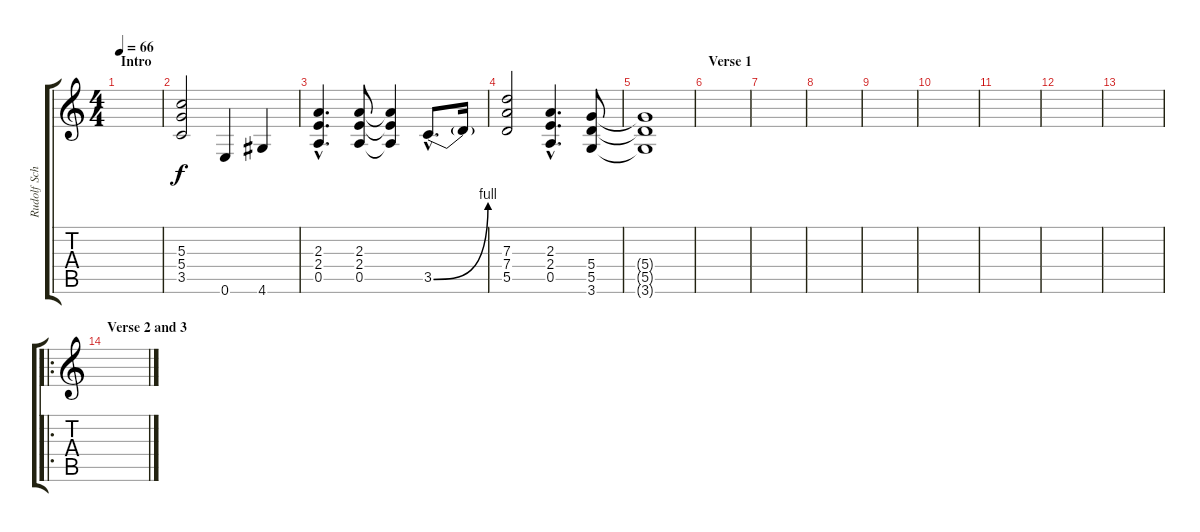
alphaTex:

\track ("Rudolf Schenker" "Rudolf Sch") {instrument distortionguitar}
\staff {score tabs}
\tuning (E4 B3 G3 D3 A2 E2) {hide}
\ts (4 4)
\section ("" "Intro")
\tempo 66
\clef g2
\ks c
|
(5.3 5.4 3.5).2 0.6.4 4.6.4 |
(2.3{hac} 2.4{hac} 0.5{hac}).4{d} (2.3 2.4 0.5).8 (2.3{t} 2.4{t} 0.5{t}).4 3.5{be (bend 0 0 60 4) hac}.8{d} 3.5{t}.16 |
(7.3 7.4 5.5).2 (2.3{hac} 2.4{hac} 0.5{hac}).4{d} (5.4 5.5 3.6).8 |
(5.4{t} 5.5{t} 3.6{t}).1 |
\section ("" "Verse 1")
|
|
|
|
|
|
|
|
\ro
\section ("" "Verse 2 and 3")
